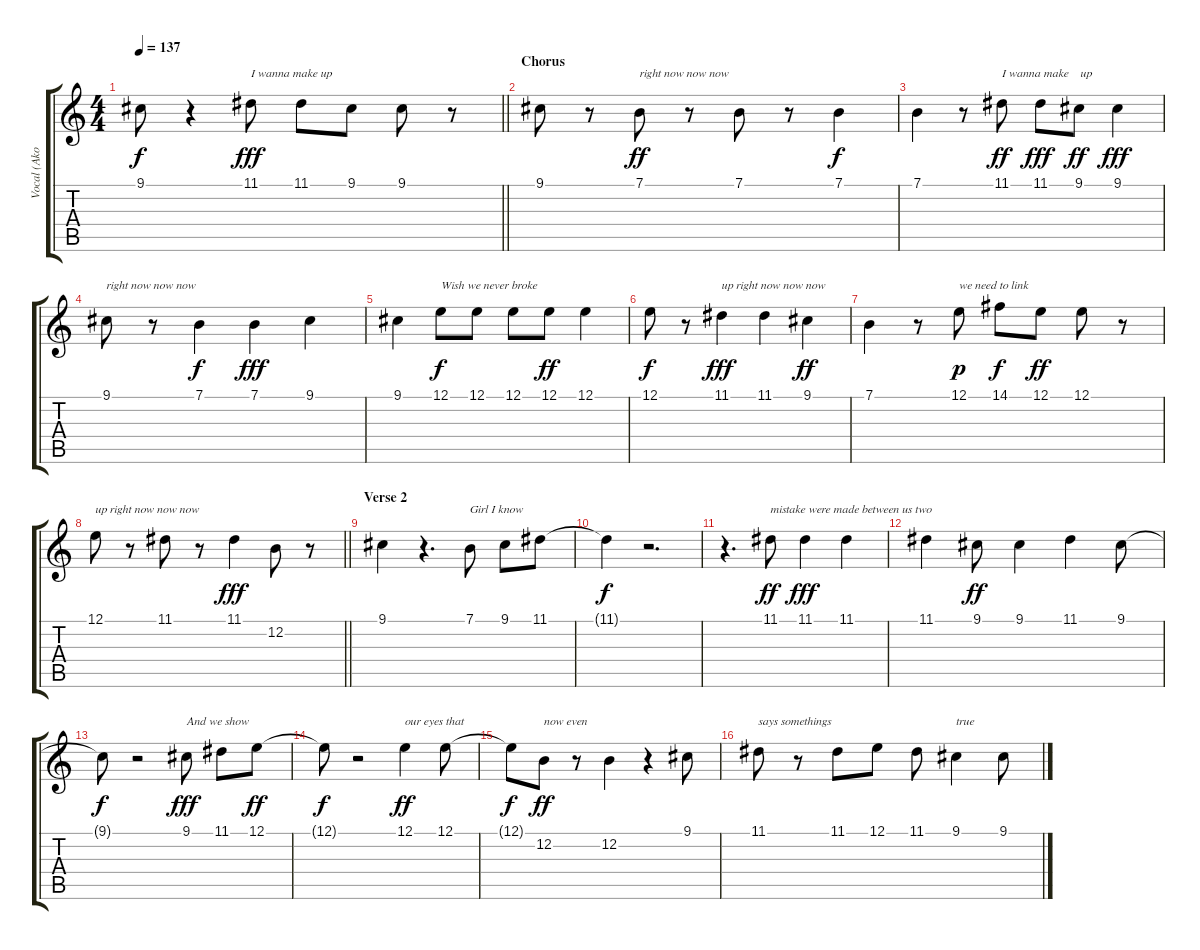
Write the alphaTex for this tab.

\track ("Vocal (Akon)" "Vocal (Ako") {instrument panflute}
\staff {score tabs}
\tuning (E4 B3 G3 D3 A2 E2) {hide}
\ts (4 4)
\tempo 137
\clef g2
\barLineRight lightlight
\ks c
9.1.8{dy f} r.4 11.1.8{txt "I wanna make up " dy fff} 11.1.8 9.1.8 9.1.8 r.8 |
\section ("" "Chorus")
9.1.8 r.8 7.1.8{txt "right now now now" dy ff} r.8 7.1.8 r.8 7.1.4{dy f} |
7.1.4 r.8 11.1.8{txt "I wanna make    up " dy ff} 11.1.8{dy fff} 9.1.8{dy ff} 9.1.4{dy fff} |
9.1.8{txt "right now now now"} r.8 7.1.4{dy f} 7.1.4{dy fff} 9.1.4 |
9.1.4 12.1.8{txt "Wish we never broke " dy f} 12.1.8 12.1.8 12.1.8{dy ff} 12.1.4 |
12.1.8{dy f} r.8 11.1.4{txt "up right now now now" dy fff} 11.1.4 9.1.4{dy ff} |
7.1.4 r.8 12.1.8{txt "we need to link " dy p} 14.1.8{dy f} 12.1.8{dy ff} 12.1.8 r.8 |
\barLineRight lightlight
12.1.8{txt "up right now now now"} r.8 11.1.8 r.8 11.1.4{dy fff} 12.2.8 r.8 |
\section ("" "Verse 2")
9.1.4 r.4{d} 7.1.8{txt "Girl I know "} 9.1.8 11.1.8 |
11.1{t}.4{dy f} r.2{d} |
r.4{d} 11.1.8{txt "mistake were made between us two" dy ff} 11.1.4{dy fff} 11.1.4 |
11.1.4 9.1.8{dy ff} 9.1.4 11.1.4 9.1.8 |
9.1{t}.8{dy f} r.2 9.1.8{txt "And we show " dy fff} 11.1.8 12.1.8{dy ff} |
12.1{t}.8{dy f} r.2 12.1.4{txt "our eyes that " dy ff} 12.1.8 |
12.1{t}.8{dy f} 12.2.8{txt "now even " dy ff} r.8 12.2.4 r.4 9.1.8 |
11.1.8{txt "says somethings"} r.8 11.1.8 12.1.8 11.1.8 9.1.4{txt "true"} 9.1.8
